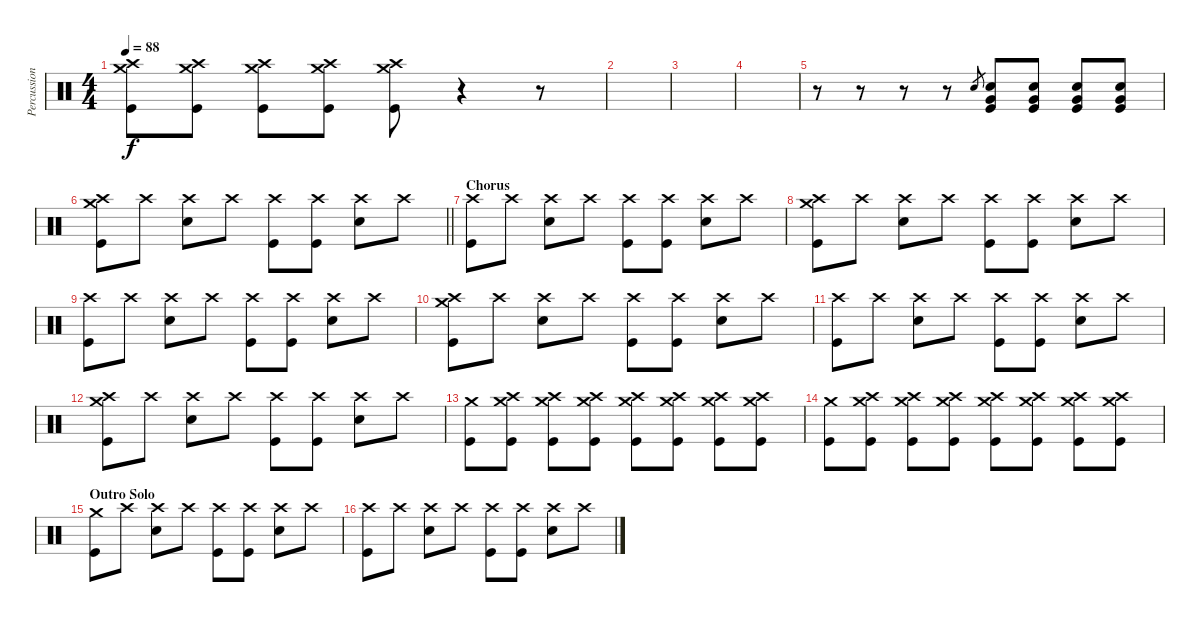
\track ("Percussion" "Percussion") {instrument percussion}
\staff {score}
\articulation defaults
\ts (4 4)
\tempo 88
\clef neutral
\ks c
("Crash high (hit)" "Crash medium (hit)" "Kick (hit)").8{dy f} ("Crash high (hit)" "Crash medium (hit)" "Kick (hit)").8 ("Crash high (hit)" "Crash medium (hit)" "Kick (hit)").8 ("Crash high (hit)" "Crash medium (hit)" "Kick (hit)").8 ("Crash high (hit)" "Crash medium (hit)" "Kick (hit)").8 r.4 r.8 |
|
|
|
r.8 r.8 r.8 r.8 "Snare (hit) 2".8{gr} ("Snare (hit) 2" "Very Low Tom (hit)" "Kick (hit)").8 ("Snare (hit) 2" "Very Low Tom (hit)" "Kick (hit)").8 ("Snare (hit) 2" "Very Low Tom (hit)" "Kick (hit)").8 ("Snare (hit) 2" "Very Low Tom (hit)" "Kick (hit)").8 |
\barLineRight lightlight
("Crash medium (hit)" "Crash high (hit)" "Kick (hit)").8 "Crash high (hit)".8 ("Crash high (hit)" "Snare (hit) 2").8 "Crash high (hit)".8 ("Crash high (hit)" "Kick (hit)").8 ("Crash high (hit)" "Kick (hit)").8 ("Crash high (hit)" "Snare (hit) 2").8 "Crash high (hit)".8 |
\section ("" "Chorus")
("Crash high (hit)" "Kick (hit)").8 "Crash high (hit)".8 ("Crash high (hit)" "Snare (hit) 2").8 "Crash high (hit)".8 ("Crash high (hit)" "Kick (hit)").8 ("Crash high (hit)" "Kick (hit)").8 ("Crash high (hit)" "Snare (hit) 2").8 "Crash high (hit)".8 |
("Crash medium (hit)" "Crash high (hit)" "Kick (hit)").8 "Crash high (hit)".8 ("Crash high (hit)" "Snare (hit) 2").8 "Crash high (hit)".8 ("Crash high (hit)" "Kick (hit)").8 ("Crash high (hit)" "Kick (hit)").8 ("Crash high (hit)" "Snare (hit) 2").8 "Crash high (hit)".8 |
("Crash high (hit)" "Kick (hit)").8 "Crash high (hit)".8 ("Crash high (hit)" "Snare (hit) 2").8 "Crash high (hit)".8 ("Crash high (hit)" "Kick (hit)").8 ("Crash high (hit)" "Kick (hit)").8 ("Crash high (hit)" "Snare (hit) 2").8 "Crash high (hit)".8 |
("Crash medium (hit)" "Crash high (hit)" "Kick (hit)").8 "Crash high (hit)".8 ("Crash high (hit)" "Snare (hit) 2").8 "Crash high (hit)".8 ("Crash high (hit)" "Kick (hit)").8 ("Crash high (hit)" "Kick (hit)").8 ("Crash high (hit)" "Snare (hit) 2").8 "Crash high (hit)".8 |
("Crash high (hit)" "Kick (hit)").8 "Crash high (hit)".8 ("Crash high (hit)" "Snare (hit) 2").8 "Crash high (hit)".8 ("Crash high (hit)" "Kick (hit)").8 ("Crash high (hit)" "Kick (hit)").8 ("Crash high (hit)" "Snare (hit) 2").8 "Crash high (hit)".8 |
("Crash medium (hit)" "Crash high (hit)" "Kick (hit)").8 "Crash high (hit)".8 ("Crash high (hit)" "Snare (hit) 2").8 "Crash high (hit)".8 ("Crash high (hit)" "Kick (hit)").8 ("Crash high (hit)" "Kick (hit)").8 ("Crash high (hit)" "Snare (hit) 2").8 "Crash high (hit)".8 |
("Crash medium (hit)" "Kick (hit)").8 ("Crash high (hit)" "Crash medium (hit)" "Kick (hit)").8 ("Crash high (hit)" "Crash medium (hit)" "Kick (hit)").8 ("Crash high (hit)" "Crash medium (hit)" "Kick (hit)").8 ("Crash high (hit)" "Crash medium (hit)" "Kick (hit)").8 ("Crash high (hit)" "Crash medium (hit)" "Kick (hit)").8 ("Crash high (hit)" "Crash medium (hit)" "Kick (hit)").8 ("Crash high (hit)" "Crash medium (hit)" "Kick (hit)").8 |
("Crash medium (hit)" "Kick (hit)").8 ("Crash high (hit)" "Crash medium (hit)" "Kick (hit)").8 ("Crash high (hit)" "Crash medium (hit)" "Kick (hit)").8 ("Crash high (hit)" "Crash medium (hit)" "Kick (hit)").8 ("Crash high (hit)" "Crash medium (hit)" "Kick (hit)").8 ("Crash high (hit)" "Crash medium (hit)" "Kick (hit)").8 ("Crash high (hit)" "Crash medium (hit)" "Kick (hit)").8 ("Crash high (hit)" "Crash medium (hit)" "Kick (hit)").8 |
\section ("" "Outro Solo")
("Crash medium (hit)" "Kick (hit)").8 "Crash high (hit)".8 ("Crash high (hit)" "Snare (hit) 2").8 "Crash high (hit)".8 ("Crash high (hit)" "Kick (hit)").8 ("Crash high (hit)" "Kick (hit)").8 ("Crash high (hit)" "Snare (hit) 2").8 "Crash high (hit)".8 |
("Crash high (hit)" "Kick (hit)").8 "Crash high (hit)".8 ("Crash high (hit)" "Snare (hit) 2").8 "Crash high (hit)".8 ("Crash high (hit)" "Kick (hit)").8 ("Crash high (hit)" "Kick (hit)").8 ("Crash high (hit)" "Snare (hit) 2").8 "Crash high (hit)".8
